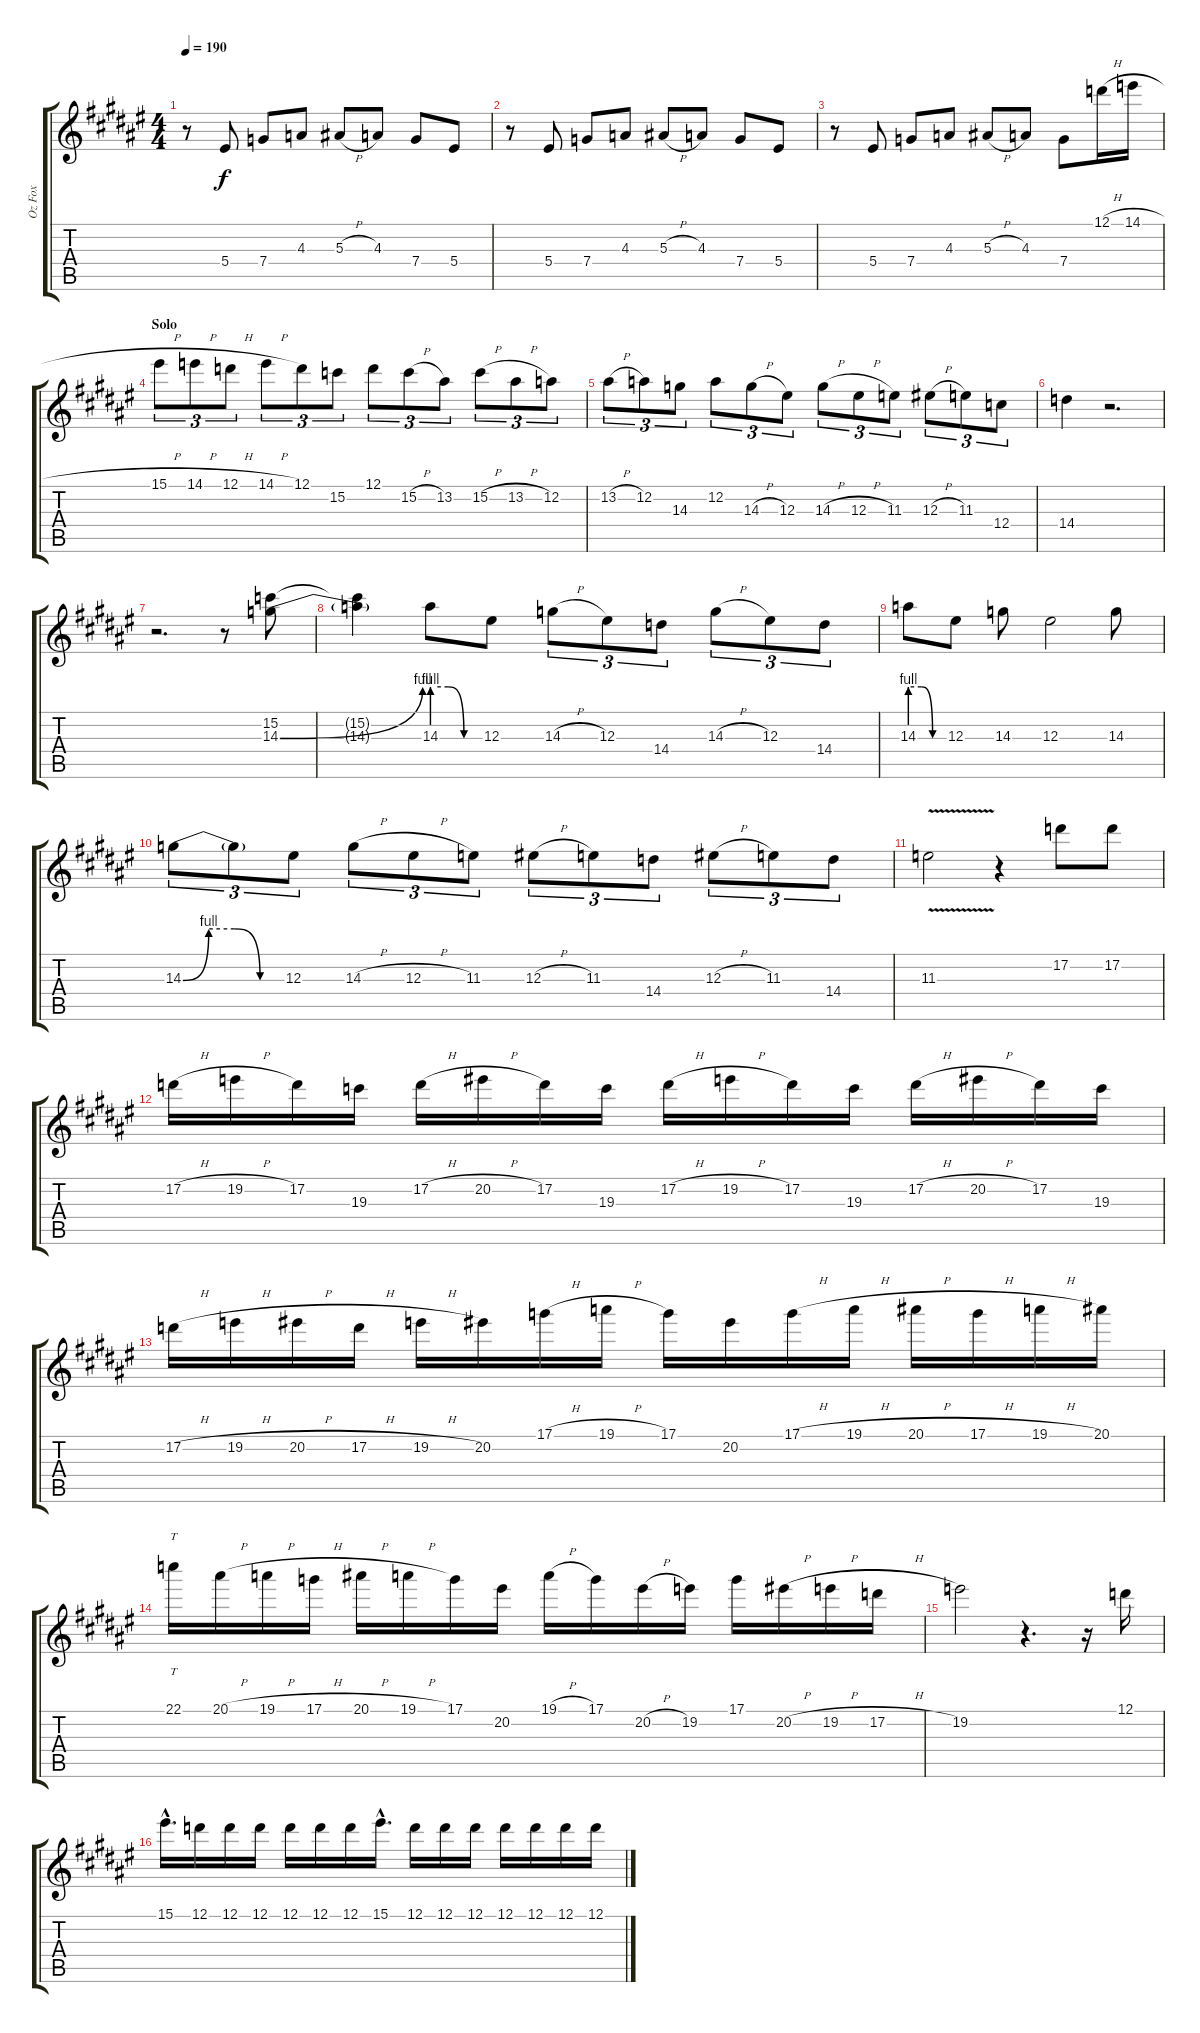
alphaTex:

\track ("Oz Fox" "Oz Fox") {instrument distortionguitar}
\staff {score tabs}
\tuning (D4 A3 F3 C3 G2 D2) {hide}
\ts (4 4)
\tempo 190
\clef g2
\ks d#minor
r.8{dy f} 5.4.8 7.4.8 4.3.8 5.3{h}.8 4.3.8 7.4.8 5.4.8 |
r.8 5.4.8 7.4.8 4.3.8 5.3{h}.8 4.3.8 7.4.8 5.4.8 |
r.8 5.4.8 7.4.8 4.3.8 5.3{h}.8 4.3.8 7.4.8 12.1{h}.16 14.1{h}.16 |
\section ("" "Solo")
15.1{h}.8{tu (3 2)} 14.1{h}.8{tu (3 2)} 12.1{h}.8{tu (3 2)} 14.1{h}.8{tu (3 2)} 12.1.8{tu (3 2)} 15.2.8{tu (3 2)} 12.1.8{tu (3 2)} 15.2{h}.8{tu (3 2)} 13.2.8{tu (3 2)} 15.2{h}.8{tu (3 2)} 13.2{h}.8{tu (3 2)} 12.2.8{tu (3 2)} |
13.2{h}.8{tu (3 2)} 12.2.8{tu (3 2)} 14.3.8{tu (3 2)} 12.2.8{tu (3 2)} 14.3{h}.8{tu (3 2)} 12.3.8{tu (3 2)} 14.3{h}.8{tu (3 2)} 12.3{h}.8{tu (3 2)} 11.3.8{tu (3 2)} 12.3{h}.8{tu (3 2)} 11.3.8{tu (3 2)} 12.4.8{tu (3 2)} |
14.4.4 r.2{d} |
r.2{d} r.8 (15.2 14.3{be (bend 0 0 60 4)}).8 |
(15.2{t} 14.3{t}).4 14.3{be (custom 0 4 20 4 40 0 60 0)}.8 12.3.8 14.3{h}.8{tu (3 2)} 12.3.8{tu (3 2)} 14.4.8{tu (3 2)} 14.3{h}.8{tu (3 2)} 12.3.8{tu (3 2)} 14.4.8{tu (3 2)} |
14.3{be (custom 0 4 20 4 40 0 60 0)}.8 12.3.8 14.3.8 12.3.2 14.3.8 |
14.3{be (custom 0 0 15 4 30 4 45 0 60 0)}.8{tu (3 2)} 14.3{t}.8{tu (3 2)} 12.3.8{tu (3 2)} 14.3{h}.8{tu (3 2)} 12.3{h}.8{tu (3 2)} 11.3.8{tu (3 2)} 12.3{h}.8{tu (3 2)} 11.3.8{tu (3 2)} 14.4.8{tu (3 2)} 12.3{h}.8{tu (3 2)} 11.3.8{tu (3 2)} 14.4.8{tu (3 2)} |
11.3{v}.2 r.4 17.2.8 17.2.8 |
17.2{h}.16 19.2{h}.16 17.2.16 19.3.16 17.2{h}.16 20.2{h}.16 17.2.16 19.3.16 17.2{h}.16 19.2{h}.16 17.2.16 19.3.16 17.2{h}.16 20.2{h}.16 17.2.16 19.3.16 |
17.2{h}.16 19.2{h}.16 20.2{h}.16 17.2{h}.16 19.2{h}.16 20.2.16 17.1{h}.16 19.1{h}.16 17.1.16 20.2.16 17.1{h}.16 19.1{h}.16 20.1{h}.16 17.1{h}.16 19.1{h}.16 20.1.16 |
22.1.16{tt} 20.1{h}.16 19.1{h}.16 17.1{h}.16 20.1{h}.16 19.1{h}.16 17.1.16 20.2.16 19.1{h}.16 17.1.16 20.2{h}.16 19.2.16 17.1.16 20.2{h}.16 19.2{h}.16 17.2{h}.16 |
19.2.2 r.4{d} r.16 12.1.16 |
15.1{hac}.16{d} 12.1.16 12.1.16 12.1.16 12.1.16 12.1.16 12.1.16 15.1{hac}.16{d} 12.1.16 12.1.16 12.1.16 12.1.16 12.1.16 12.1.16 12.1.16
